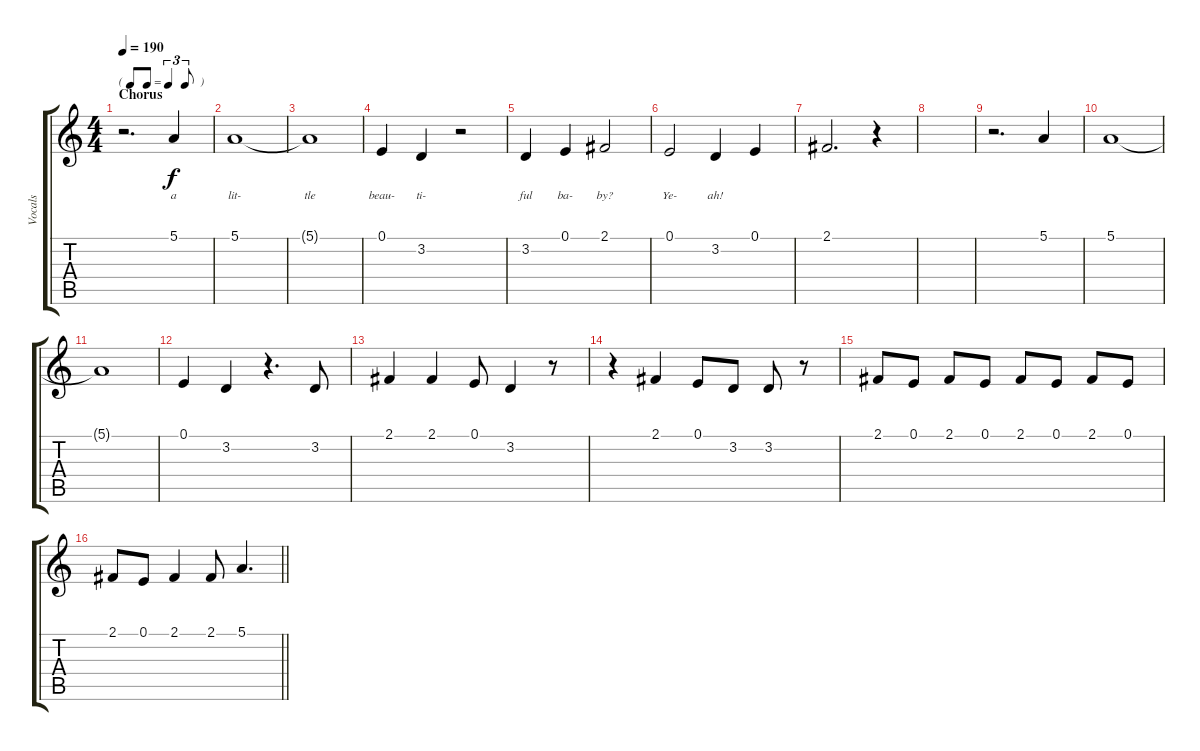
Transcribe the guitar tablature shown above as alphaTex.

\track ("Vocals" "Vocals") {instrument bassoon}
\staff {score tabs}
\tuning (E4 B3 G3 D3 A2 E2) {hide}
\ts (4 4)
\tf triplet8th
\section ("" "Chorus")
\tempo 190
\clef g2
\ks c
r.2{d dy f} 5.1.4{lyrics (0 "a") lyrics (1 "") lyrics (2 "") lyrics (3 "") lyrics (4 "")} |
5.1.1{lyrics (0 "lit-") lyrics (1 "") lyrics (2 "") lyrics (3 "") lyrics (4 "")} |
5.1{t}.1{lyrics (0 "tle") lyrics (1 "") lyrics (2 "") lyrics (3 "") lyrics (4 "")} |
0.1.4{lyrics (0 "beau-") lyrics (1 "") lyrics (2 "") lyrics (3 "") lyrics (4 "")} 3.2.4{lyrics (0 "ti-") lyrics (1 "") lyrics (2 "") lyrics (3 "") lyrics (4 "")} r.2 |
3.2.4{lyrics (0 "ful") lyrics (1 "") lyrics (2 "") lyrics (3 "") lyrics (4 "")} 0.1.4{lyrics (0 "ba-") lyrics (1 "") lyrics (2 "") lyrics (3 "") lyrics (4 "")} 2.1.2{lyrics (0 "by?") lyrics (1 "") lyrics (2 "") lyrics (3 "") lyrics (4 "")} |
0.1.2{lyrics (0 "Ye-") lyrics (1 "") lyrics (2 "") lyrics (3 "") lyrics (4 "")} 3.2.4{lyrics (0 "ah!") lyrics (1 "") lyrics (2 "") lyrics (3 "") lyrics (4 "")} 0.1.4{lyrics (0 "") lyrics (1 "") lyrics (2 "") lyrics (3 "") lyrics (4 "")} |
2.1.2{d lyrics (0 "") lyrics (1 "") lyrics (2 "") lyrics (3 "") lyrics (4 "")} r.4 |
|
r.2{d} 5.1.4{lyrics (0 "") lyrics (1 "") lyrics (2 "") lyrics (3 "") lyrics (4 "")} |
5.1.1{lyrics (0 "") lyrics (1 "") lyrics (2 "") lyrics (3 "") lyrics (4 "")} |
5.1{t}.1{lyrics (0 "") lyrics (1 "") lyrics (2 "") lyrics (3 "") lyrics (4 "")} |
0.1.4{lyrics (0 "") lyrics (1 "") lyrics (2 "") lyrics (3 "") lyrics (4 "")} 3.2.4{lyrics (0 "") lyrics (1 "") lyrics (2 "") lyrics (3 "") lyrics (4 "")} r.4{d} 3.2.8{lyrics (0 "") lyrics (1 "") lyrics (2 "") lyrics (3 "") lyrics (4 "")} |
2.1.4{lyrics (0 "") lyrics (1 "") lyrics (2 "") lyrics (3 "") lyrics (4 "")} 2.1.4{lyrics (0 "") lyrics (1 "") lyrics (2 "") lyrics (3 "") lyrics (4 "")} 0.1.8{lyrics (0 "") lyrics (1 "") lyrics (2 "") lyrics (3 "") lyrics (4 "")} 3.2.4{lyrics (0 "") lyrics (1 "") lyrics (2 "") lyrics (3 "") lyrics (4 "")} r.8 |
r.4 2.1.4{lyrics (0 "") lyrics (1 "") lyrics (2 "") lyrics (3 "") lyrics (4 "")} 0.1.8{lyrics (0 "") lyrics (1 "") lyrics (2 "") lyrics (3 "") lyrics (4 "")} 3.2.8{lyrics (0 "") lyrics (1 "") lyrics (2 "") lyrics (3 "") lyrics (4 "")} 3.2.8{lyrics (0 "") lyrics (1 "") lyrics (2 "") lyrics (3 "") lyrics (4 "")} r.8 |
2.1.8{lyrics (0 "") lyrics (1 "") lyrics (2 "") lyrics (3 "") lyrics (4 "")} 0.1.8{lyrics (0 "") lyrics (1 "") lyrics (2 "") lyrics (3 "") lyrics (4 "")} 2.1.8{lyrics (0 "") lyrics (1 "") lyrics (2 "") lyrics (3 "") lyrics (4 "")} 0.1.8{lyrics (0 "") lyrics (1 "") lyrics (2 "") lyrics (3 "") lyrics (4 "")} 2.1.8{lyrics (0 "") lyrics (1 "") lyrics (2 "") lyrics (3 "") lyrics (4 "")} 0.1.8{lyrics (0 "") lyrics (1 "") lyrics (2 "") lyrics (3 "") lyrics (4 "")} 2.1.8{lyrics (0 "") lyrics (1 "") lyrics (2 "") lyrics (3 "") lyrics (4 "")} 0.1.8{lyrics (0 "") lyrics (1 "") lyrics (2 "") lyrics (3 "") lyrics (4 "")} |
\barLineRight lightlight
2.1.8{lyrics (0 "") lyrics (1 "") lyrics (2 "") lyrics (3 "") lyrics (4 "")} 0.1.8{lyrics (0 "") lyrics (1 "") lyrics (2 "") lyrics (3 "") lyrics (4 "")} 2.1.4{lyrics (0 "") lyrics (1 "") lyrics (2 "") lyrics (3 "") lyrics (4 "")} 2.1.8{lyrics (0 "") lyrics (1 "") lyrics (2 "") lyrics (3 "") lyrics (4 "")} 5.1.4{d lyrics (0 "") lyrics (1 "") lyrics (2 "") lyrics (3 "") lyrics (4 "")}
